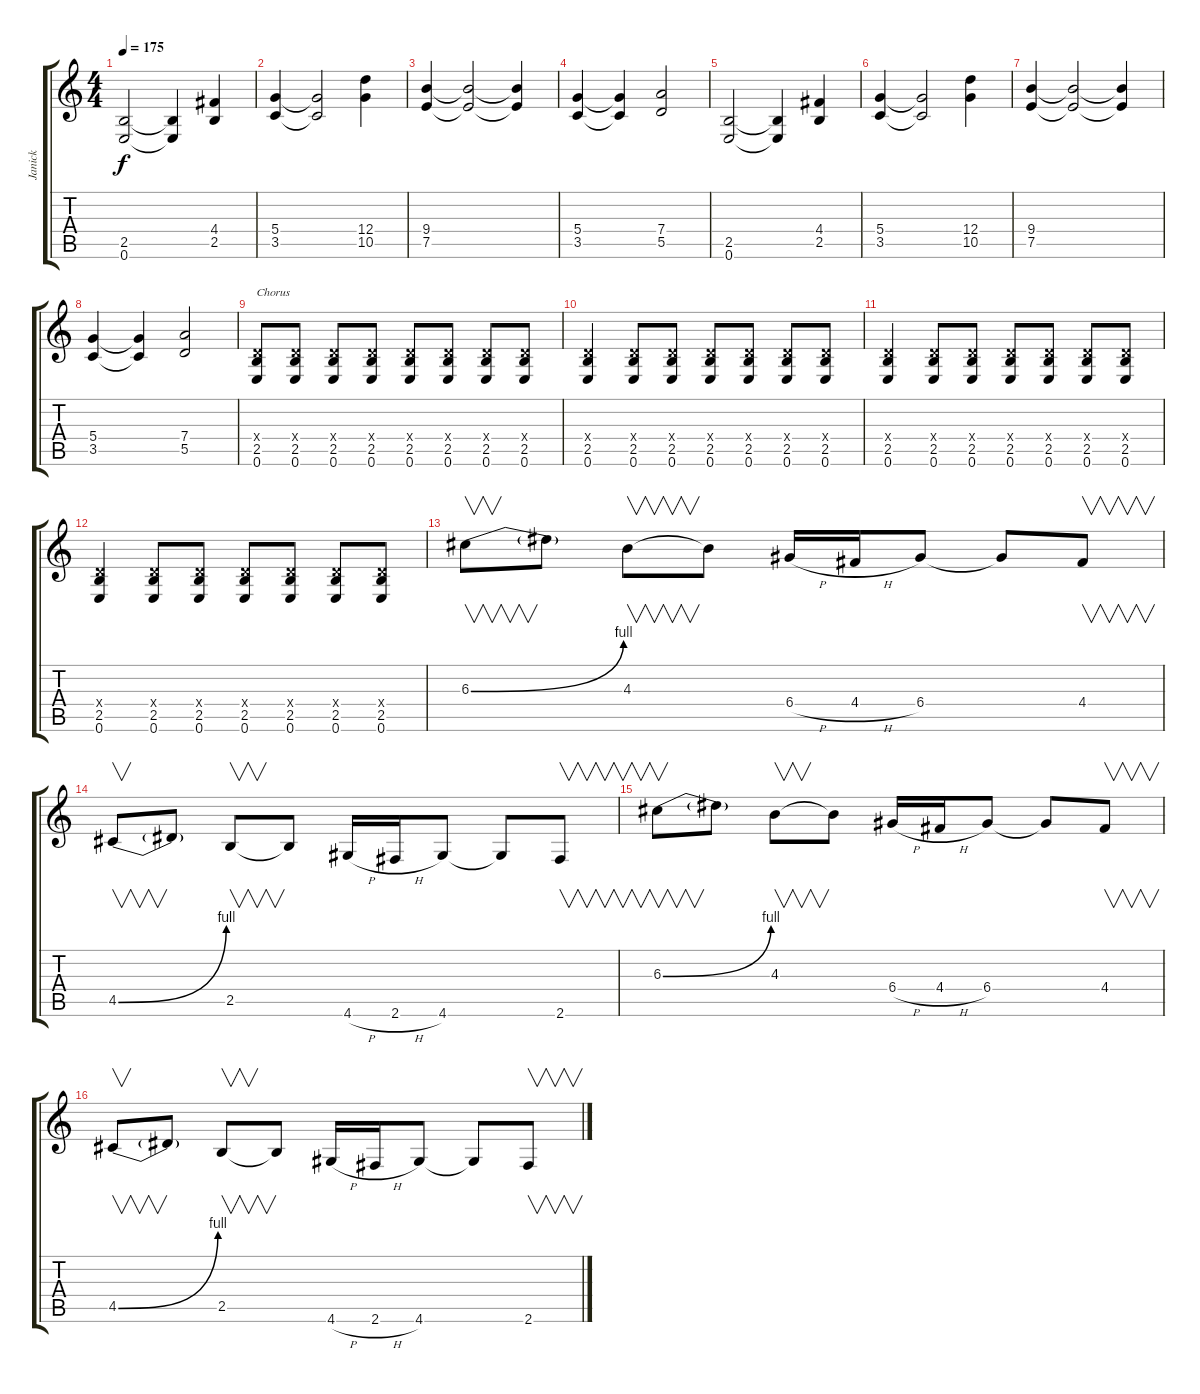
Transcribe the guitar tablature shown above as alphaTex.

\track ("Janick" "Janick") {instrument distortionguitar}
\staff {score tabs}
\tuning (E4 B3 G3 D3 A2 E2) {hide}
\ts (4 4)
\tempo 175
\clef g2
\ks c
(2.5 0.6).2{dy f} (2.5{t} 0.6{t}).4 (4.4 2.5).4 |
(5.4 3.5).4 (5.4{t} 3.5{t}).2 (12.4 10.5).4 |
(9.4 7.5).4 (9.4{t} 7.5{t}).2 (9.4{t} 7.5{t}).4 |
(5.4 3.5).4 (5.4{t} 3.5{t}).4 (7.4 5.5).2 |
(2.5 0.6).2 (2.5{t} 0.6{t}).4 (4.4 2.5).4 |
(5.4 3.5).4 (5.4{t} 3.5{t}).2 (12.4 10.5).4 |
(9.4 7.5).4 (9.4{t} 7.5{t}).2 (9.4{t} 7.5{t}).4 |
(5.4 3.5).4 (5.4{t} 3.5{t}).4 (7.4 5.5).2 |
(0.4{x} 2.5 0.6).8{txt "Chorus"} (0.4{x} 2.5 0.6).8 (0.4{x} 2.5 0.6).8 (0.4{x} 2.5 0.6).8 (0.4{x} 2.5 0.6).8 (0.4{x} 2.5 0.6).8 (0.4{x} 2.5 0.6).8 (0.4{x} 2.5 0.6).8 |
(0.4{x} 2.5 0.6).4 (0.4{x} 2.5 0.6).8 (0.4{x} 2.5 0.6).8 (0.4{x} 2.5 0.6).8 (0.4{x} 2.5 0.6).8 (0.4{x} 2.5 0.6).8 (0.4{x} 2.5 0.6).8 |
(0.4{x} 2.5 0.6).4 (0.4{x} 2.5 0.6).8 (0.4{x} 2.5 0.6).8 (0.4{x} 2.5 0.6).8 (0.4{x} 2.5 0.6).8 (0.4{x} 2.5 0.6).8 (0.4{x} 2.5 0.6).8 |
(0.4{x} 2.5 0.6).4 (0.4{x} 2.5 0.6).8 (0.4{x} 2.5 0.6).8 (0.4{x} 2.5 0.6).8 (0.4{x} 2.5 0.6).8 (0.4{x} 2.5 0.6).8 (0.4{x} 2.5 0.6).8 |
6.3{be (bend 0 0 60 4)}.8{v} 6.3{t}.8 4.3.8{v} 4.3{t}.8 6.4{h}.16 4.4{h}.16 6.4.8 6.4{t}.8 4.4.8{v} |
4.5{be (bend 0 0 60 4)}.8{v} 4.5{t}.8 2.5.8{v} 2.5{t}.8 4.6{h}.16 2.6{h}.16 4.6.8 4.6{t}.8 2.6.8{v} |
6.3{be (bend 0 0 60 4)}.8{v} 6.3{t}.8 4.3.8{v} 4.3{t}.8 6.4{h}.16 4.4{h}.16 6.4.8 6.4{t}.8 4.4.8{v} |
4.5{be (bend 0 0 60 4)}.8{v} 4.5{t}.8 2.5.8{v} 2.5{t}.8 4.6{h}.16 2.6{h}.16 4.6.8 4.6{t}.8 2.6.8{v}
